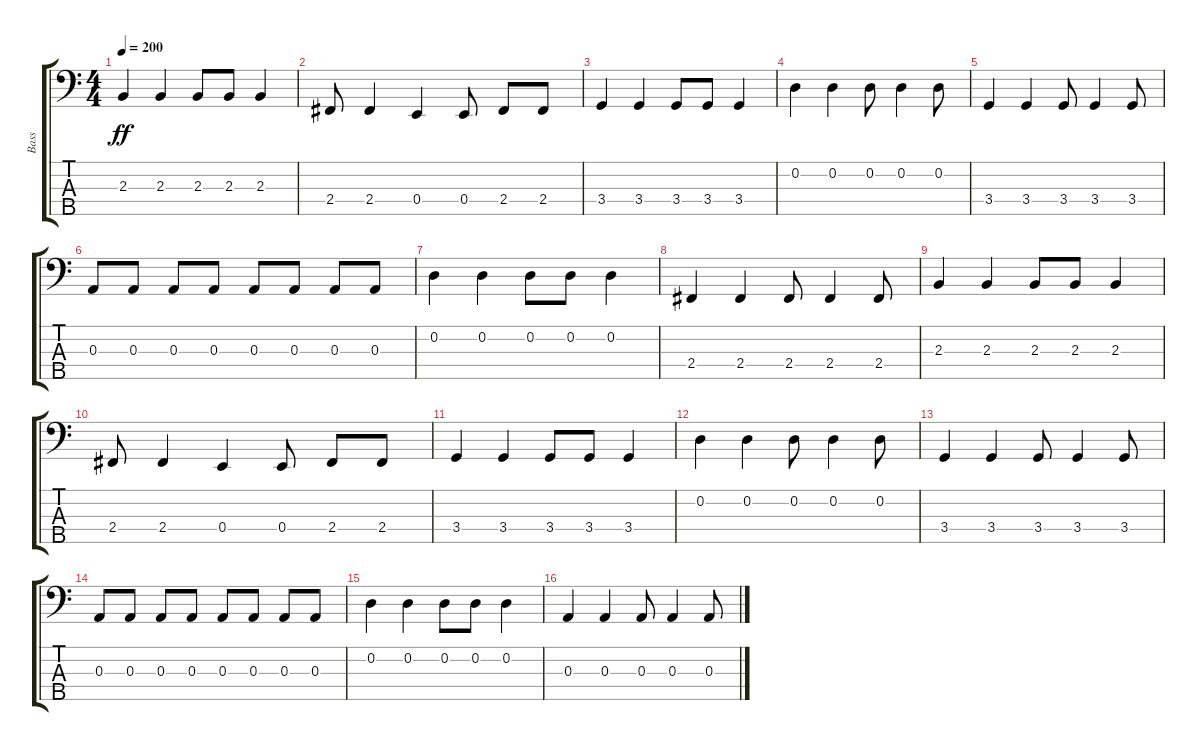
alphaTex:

\track ("Bass" "Bass") {instrument electricbassfinger}
\staff {score tabs}
\tuning (G2 D2 A1 E1 B0) {hide}
\ts (4 4)
\tempo 200
\clef f4
\ks c
2.3.4{dy ff} 2.3.4 2.3.8 2.3.8 2.3.4 |
2.4.8 2.4.4 0.4.4 0.4.8 2.4.8 2.4.8 |
3.4.4 3.4.4 3.4.8 3.4.8 3.4.4 |
0.2.4 0.2.4 0.2.8 0.2.4 0.2.8 |
3.4.4 3.4.4 3.4.8 3.4.4 3.4.8 |
0.3.8 0.3.8 0.3.8 0.3.8 0.3.8 0.3.8 0.3.8 0.3.8 |
0.2.4 0.2.4 0.2.8 0.2.8 0.2.4 |
2.4.4 2.4.4 2.4.8 2.4.4 2.4.8 |
2.3.4 2.3.4 2.3.8 2.3.8 2.3.4 |
2.4.8 2.4.4 0.4.4 0.4.8 2.4.8 2.4.8 |
3.4.4 3.4.4 3.4.8 3.4.8 3.4.4 |
0.2.4 0.2.4 0.2.8 0.2.4 0.2.8 |
3.4.4 3.4.4 3.4.8 3.4.4 3.4.8 |
0.3.8 0.3.8 0.3.8 0.3.8 0.3.8 0.3.8 0.3.8 0.3.8 |
0.2.4 0.2.4 0.2.8 0.2.8 0.2.4 |
0.3.4 0.3.4 0.3.8 0.3.4 0.3.8
